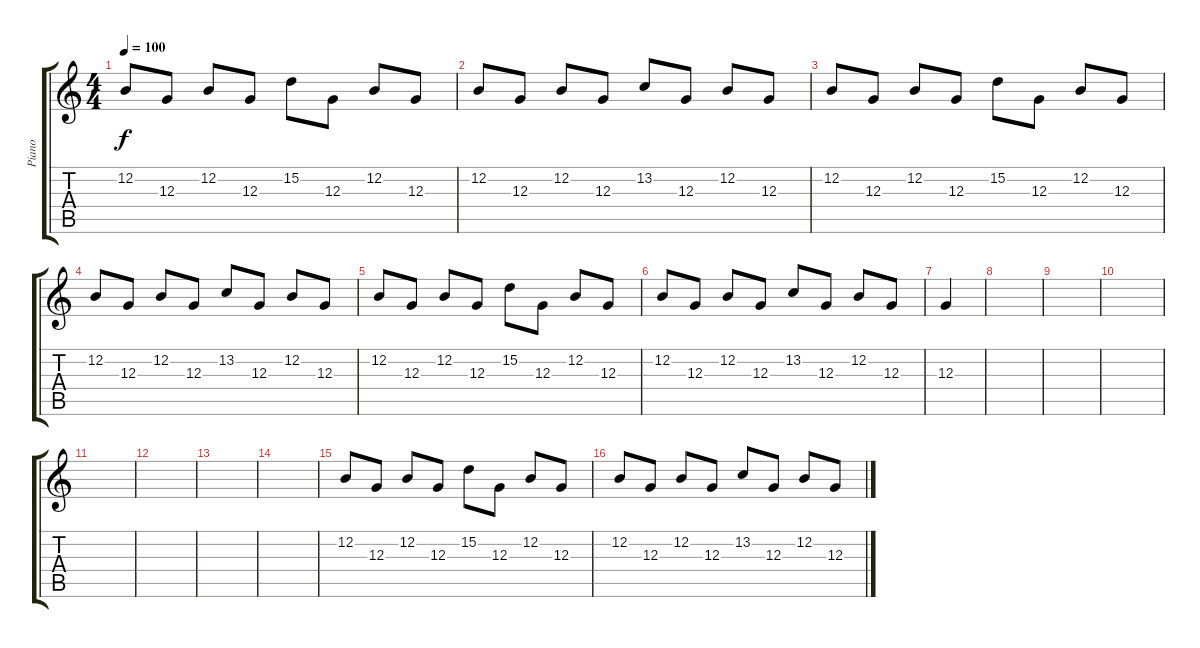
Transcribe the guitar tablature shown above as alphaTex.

\track ("Piano" "Piano") {instrument acousticgrandpiano}
\staff {score tabs}
\tuning (E4 B3 G3 D3 A2 E2) {hide}
\ts (4 4)
\tempo 100
\clef g2
\ks c
12.2.8{dy f} 12.3.8 12.2.8 12.3.8 15.2.8 12.3.8 12.2.8 12.3.8 |
12.2.8 12.3.8 12.2.8 12.3.8 13.2.8 12.3.8 12.2.8 12.3.8 |
12.2.8 12.3.8 12.2.8 12.3.8 15.2.8 12.3.8 12.2.8 12.3.8 |
12.2.8 12.3.8 12.2.8 12.3.8 13.2.8 12.3.8 12.2.8 12.3.8 |
12.2.8 12.3.8 12.2.8 12.3.8 15.2.8 12.3.8 12.2.8 12.3.8 |
12.2.8 12.3.8 12.2.8 12.3.8 13.2.8 12.3.8 12.2.8 12.3.8 |
12.3.4 |
|
|
|
|
|
|
|
12.2.8 12.3.8 12.2.8 12.3.8 15.2.8 12.3.8 12.2.8 12.3.8 |
12.2.8 12.3.8 12.2.8 12.3.8 13.2.8 12.3.8 12.2.8 12.3.8
